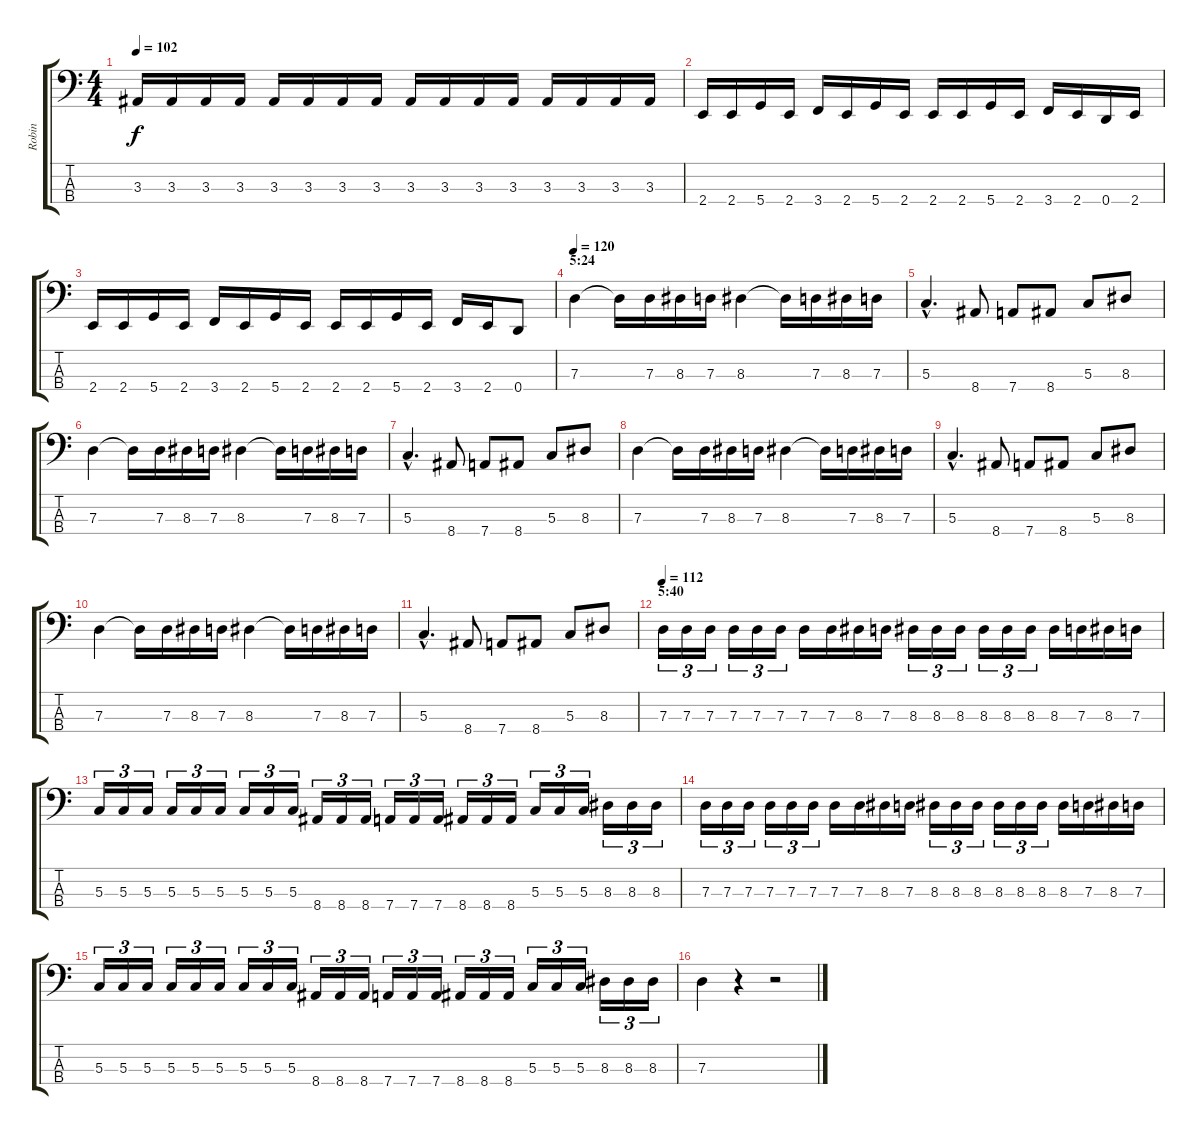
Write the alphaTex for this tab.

\track ("Robin" "Robin") {instrument electricbasspick}
\staff {score tabs}
\tuning (F2 C2 G1 D1) {hide}
\ts (4 4)
\tempo 102
\clef f4
\ks c
3.3.16{dy f} 3.3.16 3.3.16 3.3.16 3.3.16 3.3.16 3.3.16 3.3.16 3.3.16 3.3.16 3.3.16 3.3.16 3.3.16 3.3.16 3.3.16 3.3.16 |
2.4.16 2.4.16 5.4.16 2.4.16 3.4.16 2.4.16 5.4.16 2.4.16 2.4.16 2.4.16 5.4.16 2.4.16 3.4.16 2.4.16 0.4.16 2.4.16 |
2.4.16 2.4.16 5.4.16 2.4.16 3.4.16 2.4.16 5.4.16 2.4.16 2.4.16 2.4.16 5.4.16 2.4.16 3.4.16 2.4.16 0.4.8 |
\section ("" "5:24")
\tempo 120
7.3.4 7.3{t}.16 7.3.16 8.3.16 7.3.16 8.3.4 8.3{t}.16 7.3.16 8.3.16 7.3.16 |
5.3{hac}.4{d} 8.4.8 7.4.8 8.4.8 5.3.8 8.3.8 |
7.3.4 7.3{t}.16 7.3.16 8.3.16 7.3.16 8.3.4 8.3{t}.16 7.3.16 8.3.16 7.3.16 |
5.3{hac}.4{d} 8.4.8 7.4.8 8.4.8 5.3.8 8.3.8 |
7.3.4 7.3{t}.16 7.3.16 8.3.16 7.3.16 8.3.4 8.3{t}.16 7.3.16 8.3.16 7.3.16 |
5.3{hac}.4{d} 8.4.8 7.4.8 8.4.8 5.3.8 8.3.8 |
7.3.4 7.3{t}.16 7.3.16 8.3.16 7.3.16 8.3.4 8.3{t}.16 7.3.16 8.3.16 7.3.16 |
5.3{hac}.4{d} 8.4.8 7.4.8 8.4.8 5.3.8 8.3.8 |
\section ("" "5:40")
\tempo 112
7.3.16{tu (3 2)} 7.3.16{tu (3 2)} 7.3.16{tu (3 2)} 7.3.16{tu (3 2)} 7.3.16{tu (3 2)} 7.3.16{tu (3 2)} 7.3.16 7.3.16 8.3.16 7.3.16 8.3.16{tu (3 2)} 8.3.16{tu (3 2)} 8.3.16{tu (3 2)} 8.3.16{tu (3 2)} 8.3.16{tu (3 2)} 8.3.16{tu (3 2)} 8.3.16 7.3.16 8.3.16 7.3.16 |
5.3.16{tu (3 2)} 5.3.16{tu (3 2)} 5.3.16{tu (3 2)} 5.3.16{tu (3 2)} 5.3.16{tu (3 2)} 5.3.16{tu (3 2)} 5.3.16{tu (3 2)} 5.3.16{tu (3 2)} 5.3.16{tu (3 2)} 8.4.16{tu (3 2)} 8.4.16{tu (3 2)} 8.4.16{tu (3 2)} 7.4.16{tu (3 2)} 7.4.16{tu (3 2)} 7.4.16{tu (3 2)} 8.4.16{tu (3 2)} 8.4.16{tu (3 2)} 8.4.16{tu (3 2)} 5.3.16{tu (3 2)} 5.3.16{tu (3 2)} 5.3.16{tu (3 2)} 8.3.16{tu (3 2)} 8.3.16{tu (3 2)} 8.3.16{tu (3 2)} |
7.3.16{tu (3 2)} 7.3.16{tu (3 2)} 7.3.16{tu (3 2)} 7.3.16{tu (3 2)} 7.3.16{tu (3 2)} 7.3.16{tu (3 2)} 7.3.16 7.3.16 8.3.16 7.3.16 8.3.16{tu (3 2)} 8.3.16{tu (3 2)} 8.3.16{tu (3 2)} 8.3.16{tu (3 2)} 8.3.16{tu (3 2)} 8.3.16{tu (3 2)} 8.3.16 7.3.16 8.3.16 7.3.16 |
5.3.16{tu (3 2)} 5.3.16{tu (3 2)} 5.3.16{tu (3 2)} 5.3.16{tu (3 2)} 5.3.16{tu (3 2)} 5.3.16{tu (3 2)} 5.3.16{tu (3 2)} 5.3.16{tu (3 2)} 5.3.16{tu (3 2)} 8.4.16{tu (3 2)} 8.4.16{tu (3 2)} 8.4.16{tu (3 2)} 7.4.16{tu (3 2)} 7.4.16{tu (3 2)} 7.4.16{tu (3 2)} 8.4.16{tu (3 2)} 8.4.16{tu (3 2)} 8.4.16{tu (3 2)} 5.3.16{tu (3 2)} 5.3.16{tu (3 2)} 5.3.16{tu (3 2)} 8.3.16{tu (3 2)} 8.3.16{tu (3 2)} 8.3.16{tu (3 2)} |
7.3.4 r.4 r.2
